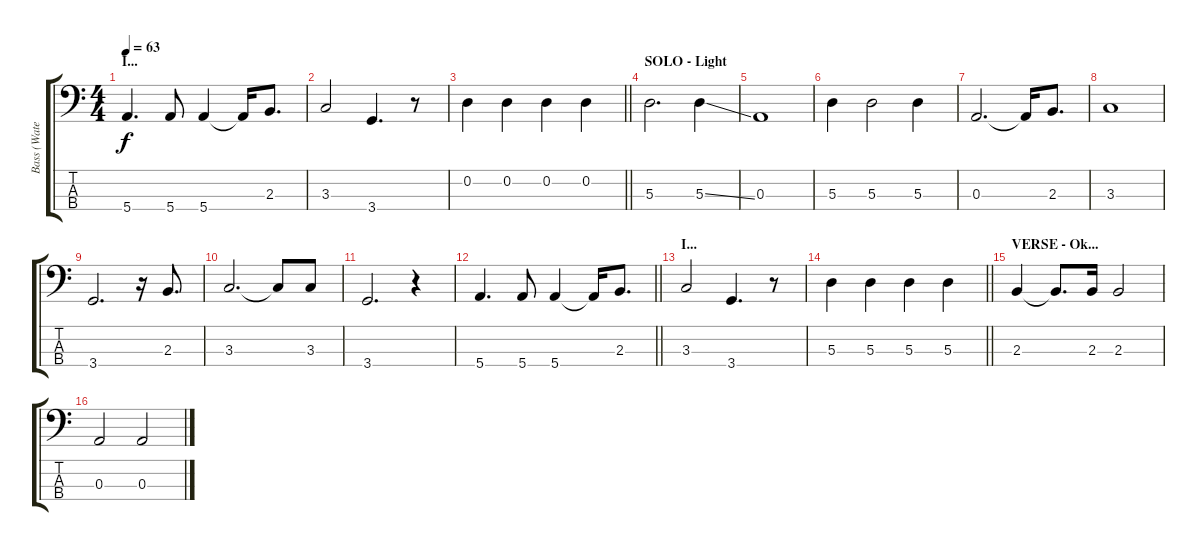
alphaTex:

\track ("Bass (Waters)" "Bass (Wate") {instrument electricbassfinger}
\staff {score tabs}
\tuning (G2 D2 A1 E1) {hide}
\ts (4 4)
\section ("" "I...")
\tempo 63
\clef f4
\ks c
5.4.4{d dy f} 5.4.8 5.4.4 5.4{t}.16 2.3.8{d} |
3.3.2 3.4.4{d} r.8 |
\barLineRight lightlight
0.2.4 0.2.4 0.2.4 0.2.4 |
\section ("" "SOLO - Light")
5.3.2{d} 5.3{ss}.4 |
0.3.1 |
5.3.4 5.3.2 5.3.4 |
0.3.2{d} 0.3{t}.16 2.3.8{d} |
3.3.1 |
3.4.2{d} r.16 2.3.8{d} |
3.3.2{d} 3.3{t}.8 3.3.8 |
3.4.2{d} r.4 |
\barLineRight lightlight
5.4.4{d} 5.4.8 5.4.4 5.4{t}.16 2.3.8{d} |
\section ("" "I...")
3.3.2 3.4.4{d} r.8 |
\barLineRight lightlight
5.3.4 5.3.4 5.3.4 5.3.4 |
\section ("" "VERSE - Ok...")
2.3.4 2.3{t}.8{d} 2.3.16 2.3.2 |
0.3.2 0.3.2
